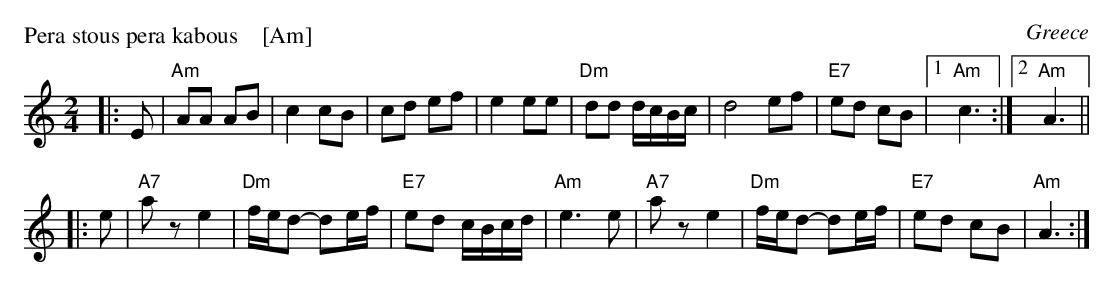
X:1
P: Pera stous pera kabous    [Am]
O: Greece
M: 2/4
L: 1/8
K: Am
|: E \
| "Am"AA AB | c2 cB | cd ef | e2 ee | "Dm"dd d/c/B/c/ | d4 ef | "E7"ed cB |1 "Am"c3 :|2 "Am"A3 ||
|: e- \
| "A7"az e2 | "Dm"f/e/d- de/f/ | "E7"ed  c/B/c/d/ | "Am"e3e- \
| "A7"az e2 | "Dm"f/e/d- de/f/ | "E7"ed  cB | "Am"A3 :|
